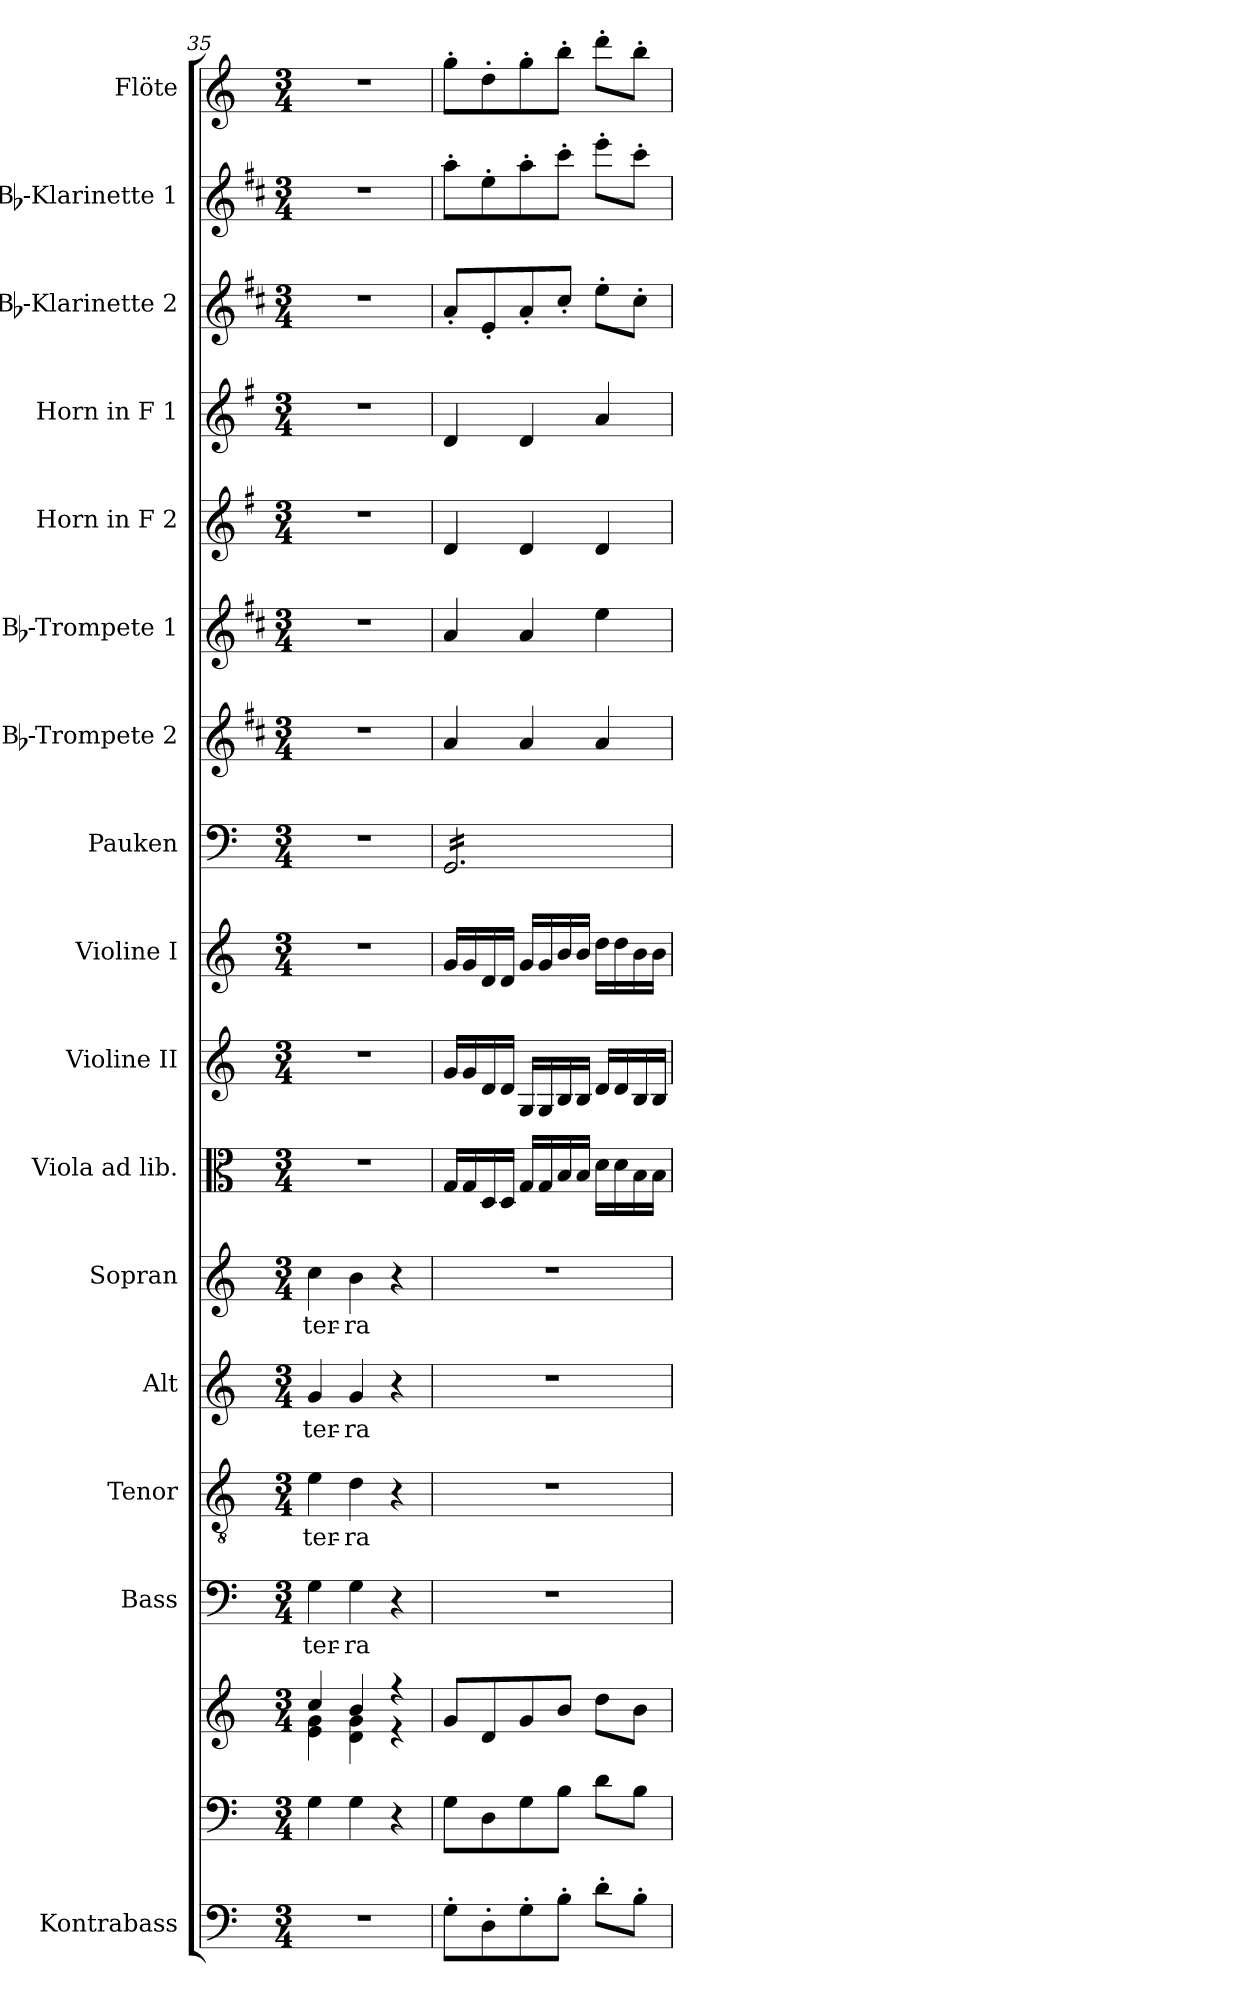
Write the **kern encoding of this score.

**kern	**kern	**kern	**kern	**text	**kern	**text	**kern	**text	**kern	**text	**kern	**kern	**kern	**kern	**kern	**kern	**kern	**kern	**kern	**kern	**kern
*part17	*part16	*part16	*part15	*part15	*part14	*part14	*part13	*part13	*part12	*part12	*part11	*part10	*part9	*part8	*part7	*part6	*part5	*part4	*part3	*part2	*part1
*staff18	*staff17	*staff16	*staff15	*staff15	*staff14	*staff14	*staff13	*staff13	*staff12	*staff12	*staff11	*staff10	*staff9	*staff8	*staff7	*staff6	*staff5	*staff4	*staff3	*staff2	*staff1
*I"Kontrabass	*	*	*I"Bass	*	*I"Tenor	*	*I"Alt	*	*I"Sopran	*	*I"Viola ad lib.	*I"Violine II	*I"Violine I	*I"Pauken	*I"Bb-Trompete 2	*I"Bb-Trompete 1	*I"Horn in F 2	*I"Horn in F 1	*I"Bb-Klarinette 2	*I"Bb-Klarinette 1	*I"Flöte
*I'Kb.	*	*	*I'B.	*	*I'T.	*	*I'A.	*	*I'S.	*	*I'Vla.	*I'Vl. II	*I'Vl. I	*I'Pk.	*I'Bb Trp. 2	*I'Bb Trp. 1	*	*	*I'Bb Kl. 2	*I'Bb Kl. 1	*I'Fl.
*clefF4	*clefF4	*clefG2	*clefF4	*	*clefGv2	*	*clefG2	*	*clefG2	*	*clefC3	*clefG2	*clefG2	*clefF4	*clefG2	*clefG2	*clefG2	*clefG2	*clefG2	*clefG2	*clefG2
*ITrd7c12	*	*	*	*	*	*	*	*	*	*	*	*	*	*	*ITrd1c2	*ITrd1c2	*ITrd4c7	*ITrd4c7	*ITrd1c2	*ITrd1c2	*
*k[]	*k[]	*k[]	*k[]	*	*k[]	*	*k[]	*	*k[]	*	*k[]	*k[]	*k[]	*k[]	*k[]	*k[]	*k[]	*k[]	*k[]	*k[]	*k[]
*C:	*C:	*C:	*C:	*	*C:	*	*C:	*	*C:	*	*C:	*C:	*C:	*C:	*C:	*C:	*C:	*C:	*C:	*C:	*C:
*M3/4	*M3/4	*M3/4	*M3/4	*	*M3/4	*	*M3/4	*	*M3/4	*	*M3/4	*M3/4	*M3/4	*M3/4	*M3/4	*M3/4	*M3/4	*M3/4	*M3/4	*M3/4	*M3/4
=35	=35	=35	=35	=35	=35	=35	=35	=35	=35	=35	=35	=35	=35	=35	=35	=35	=35	=35	=35	=35	=35
*	*	*^	*	*	*	*	*	*	*	*	*	*	*	*	*	*	*	*	*	*	*
!	!	!	!	!	!LO:LY:b	!	!LO:LY:b	!	!LO:LY:b	!	!LO:LY:b	!	!	!	!	!	!	!	!	!	!	!
2.r	4G\	4cc/	4e\ 4g\	4G\	ter-	4e\	ter-	4g/	ter-	4cc\	ter-	2.r	2.r	2.r	2.r	2.r	2.r	2.r	2.r	2.r	2.r	2.r
!	!	!	!	!	!LO:LY:b	!	!LO:LY:b	!	!LO:LY:b	!	!LO:LY:b	!	!	!	!	!	!	!	!	!	!	!
.	4G\	4b/	4d\ 4g\	4G\	-ra	4d\	-ra	4g/	-ra	4b\	-ra	.	.	.	.	.	.	.	.	.	.	.
.	4r	4r	4r	4r	.	4r	.	4r	.	4r	.	.	.	.	.	.	.	.	.	.	.	.
*	*	*v	*v	*	*	*	*	*	*	*	*	*	*	*	*	*	*	*	*	*	*	*
=36	=36	=36	=36	=36	=36	=36	=36	=36	=36	=36	=36	=36	=36	=36	=36	=36	=36	=36	=36	=36	=36
*	*	*	*	*	*	*	*	*	*	*	*	*	*	*tremolo	*	*	*	*	*	*	*
8GG'>\L	8G\L	8g/L	2.r	.	2.r	.	2.r	.	2.r	.	16G/LL	16g/LL	16g/LL	16GG/LL	4g/	4g/	4G/	4G/	8g'</L	8gg'>\L	8gg'>\L
.	.	.	.	.	.	.	.	.	.	.	16G/	16g/	16g/	16GG/	.	.	.	.	.	.	.
8DD'>\	8D\	8d/	.	.	.	.	.	.	.	.	16D/	16d/	16d/	16GG/	.	.	.	.	8d'</	8dd'>\	8dd'>\
.	.	.	.	.	.	.	.	.	.	.	16D/JJ	16d/JJ	16d/JJ	16GG/	.	.	.	.	.	.	.
8GG'>\	8G\	8g/	.	.	.	.	.	.	.	.	16G/LL	16G/LL	16g/LL	16GG/	4g/	4g/	4G/	4G/	8g'</	8gg'>\	8gg'>\
.	.	.	.	.	.	.	.	.	.	.	16G/	16G/	16g/	16GG/	.	.	.	.	.	.	.
8BB'>\J	8B\J	8b/J	.	.	.	.	.	.	.	.	16B/	16B/	16b/	16GG/	.	.	.	.	8b'</J	8bb'>\J	8bb'>\J
.	.	.	.	.	.	.	.	.	.	.	16B/JJ	16B/JJ	16b/JJ	16GG/	.	.	.	.	.	.	.
8D'>\L	8d\L	8dd\L	.	.	.	.	.	.	.	.	16d\LL	16d/LL	16dd\LL	16GG/	4g/	4dd\	4G/	4d/	8dd'>\L	8ddd'>\L	8ddd'>\L
.	.	.	.	.	.	.	.	.	.	.	16d\	16d/	16dd\	16GG/	.	.	.	.	.	.	.
8BB'>\J	8B\J	8b\J	.	.	.	.	.	.	.	.	16B\	16B/	16b\	16GG/	.	.	.	.	8b'>\J	8bb'>\J	8bb'>\J
.	.	.	.	.	.	.	.	.	.	.	16B\JJ	16B/JJ	16b\JJ	16GG/JJ	.	.	.	.	.	.	.
*	*	*	*	*	*	*	*	*	*	*	*	*	*	*Xtremolo	*	*	*	*	*	*	*
=	=	=	=	=	=	=	=	=	=	=	=	=	=	=	=	=	=	=	=	=	=
*-	*-	*-	*-	*-	*-	*-	*-	*-	*-	*-	*-	*-	*-	*-	*-	*-	*-	*-	*-	*-	*-
